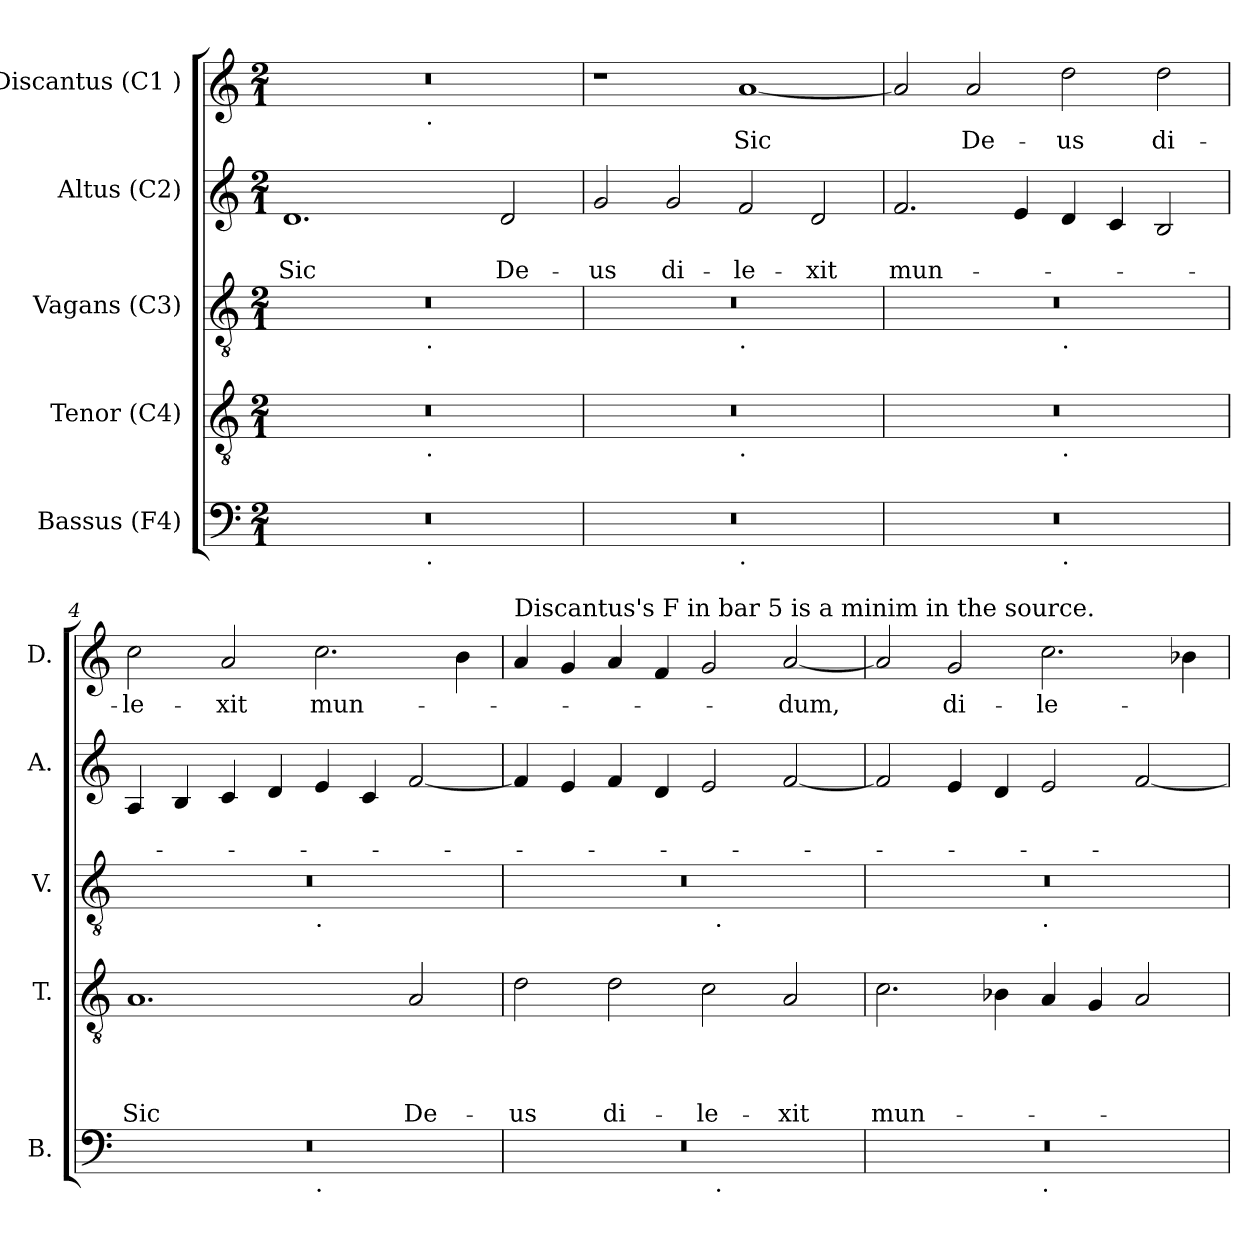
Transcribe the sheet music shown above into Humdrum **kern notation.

**kern	**kern	**text	**text	**text	**text	**kern	**kern	**text	**text	**kern	**text
*part5	*part4	*part4	*part4	*part4	*part4	*part3	*part2	*part2	*part2	*part1	*part1
*staff5	*staff4	*staff4	*staff4	*staff4	*staff4	*staff3	*staff2	*staff2	*staff2	*staff1	*staff1
*I"Bassus (F4)	*I"Tenor (C4)	*	*	*	*	*I"Vagans (C3)	*I"Altus (C2)	*	*	*I"Discantus (C1 )	*
*I'B.	*I'T.	*	*	*	*	*I'V.	*I'A.	*	*	*I'D.	*
*clefF4	*clefGv2	*	*	*	*	*clefGv2	*clefG2	*	*	*clefG2	*
*k[]	*k[]	*	*	*	*	*k[]	*k[]	*	*	*k[]	*
*C:	*C:	*	*	*	*	*C:	*C:	*	*	*C:	*
*M2/1	*M2/1	*	*	*	*	*M2/1	*M2/1	*	*	*M2/1	*
=1	=1	=1	=1	=1	=1	=1	=1	=1	=1	=1	=1
!	!	!	!	!	!	!	!	!	!LO:LY:b	!	!
*^	*^	*	*	*	*	*^	*	*	*	*^	*
0r	2ryy	0r	2ryy	.	.	.	.	0r	2ryy	1.d	.	Sic	0r	2ryy	.
.	4...ryy	.	4...ryy	.	.	.	.	.	4...ryy	.	.	.	.	4...ryy	.
!	!	!	!	!	!	!	!	!	!	!	!	!	!	!LO:TX:b:t=.	!
!	!	!	!	!	!	!	!	!	!LO:TX:b:t=.	!	!	!	!	!	!
!	!	!	!LO:TX:b:t=.	!	!	!	!	!	!	!	!	!	!	!	!
!	!LO:TX:b:t=.	!	!	!	!	!	!	!	!	!	!	!	!	!	!
.	1ryy	.	1ryy	.	.	.	.	.	1ryy	.	.	.	.	1ryy	.
!	!	!	!	!	!	!	!	!	!	!	!	!LO:LY:b	!	!	!
.	.	.	.	.	.	.	.	.	.	2d/	.	De-	.	.	.
.	32ryy	.	32ryy	.	.	.	.	.	32ryy	.	.	.	.	32ryy	.
=2	=2	=2	=2	=2	=2	=2	=2	=2	=2	=2	=2	=2	=2	=2	=2
!	!	!	!	!	!	!	!	!	!	!	!	!LO:LY:b	!	!	!
*	*	*	*	*	*	*	*	*	*	*	*	*	*v	*v	*
0r	1ryy	0r	1ryy	.	.	.	.	0r	1ryy	2g/	.	-us	1r	.
!	!	!	!	!	!	!	!	!	!	!	!	!LO:LY:b	!	!
.	.	.	.	.	.	.	.	.	.	2g/	.	di-	.	.
!	!	!	!	!	!	!	!	!	!LO:TX:b:t=.	!	!	!	!	!
!	!	!	!LO:TX:b:t=.	!	!	!	!	!	!	!	!	!	!	!
!	!LO:TX:b:t=.	!	!	!	!	!	!	!	!	!	!	!	!	!
!	!	!	!	!	!	!	!	!	!	!	!	!LO:LY:b	!	!LO:LY:b
.	1ryy	.	1ryy	.	.	.	.	.	1ryy	2f/	.	-le-	[<1a	Sic
!	!	!	!	!	!	!	!	!	!	!	!	!LO:LY:b	!	!
.	.	.	.	.	.	.	.	.	.	2d/	.	-xit	.	.
=3	=3	=3	=3	=3	=3	=3	=3	=3	=3	=3	=3	=3	=3	=3
!	!	!	!	!	!	!	!	!	!	!	!	!LO:LY:b	!	!
0r	1ryy	0r	1ryy	.	.	.	.	0r	1ryy	2.f/	.	mun-	2a/]	.
!	!	!	!	!	!	!	!	!	!	!	!	!	!	!LO:LY:b
.	.	.	.	.	.	.	.	.	.	.	.	.	2a/	De-
.	.	.	.	.	.	.	.	.	.	4e/	.	.	.	.
!	!	!	!	!	!	!	!	!	!LO:TX:b:t=.	!	!	!	!	!
!	!	!	!LO:TX:b:t=.	!	!	!	!	!	!	!	!	!	!	!
!	!LO:TX:b:t=.	!	!	!	!	!	!	!	!	!	!	!	!	!
!	!	!	!	!	!	!	!	!	!	!	!	!	!	!LO:LY:b
.	1ryy	.	1ryy	.	.	.	.	.	1ryy	4d/	.	.	2dd\	-us
.	.	.	.	.	.	.	.	.	.	4c/	.	.	.	.
!	!	!	!	!	!	!	!	!	!	!	!	!	!	!LO:LY:b
.	.	.	.	.	.	.	.	.	.	2B/	.	.	2dd\	di-
=4	=4	=4	=4	=4	=4	=4	=4	=4	=4	=4	=4	=4	=4	=4
!	!	!	!	!	!	!	!LO:LY:b	!	!	!	!	!	!	!LO:LY:b
*	*	*v	*v	*	*	*	*	*	*	*	*	*	*	*
0r	1ryy	1.A	.	.	.	Sic	0r	1ryy	4A/	.	.	2cc\	-le-
.	.	.	.	.	.	.	.	.	4B/	.	.	.	.
!	!	!	!	!	!	!	!	!	!	!	!	!	!LO:LY:b
.	.	.	.	.	.	.	.	.	4c/	.	.	2a/	-xit
.	.	.	.	.	.	.	.	.	4d/	.	.	.	.
!	!	!	!	!	!	!	!	!LO:TX:b:t=.	!	!	!	!	!
!	!LO:TX:b:t=.	!	!	!	!	!	!	!	!	!	!	!	!
!	!	!	!	!	!	!	!	!	!	!	!	!	!LO:LY:b
.	1ryy	.	.	.	.	.	.	1ryy	4e/	.	.	2.cc\	mun-
.	.	.	.	.	.	.	.	.	4c/	.	.	.	.
!	!	!	!	!	!	!LO:LY:b	!	!	!	!	!	!	!
.	.	2A/	.	.	.	De-	.	.	[<2f/	.	.	.	.
.	.	.	.	.	.	.	.	.	.	.	.	4b\	.
!!LO:LB:g=z
=5	=5	=5	=5	=5	=5	=5	=5	=5	=5	=5	=5	=5	=5
!	!	!	!	!	!	!	!	!	!	!	!	!LO:TX:a:t=Discantus's F in bar 5 is a minim in the source.	!
!	!	!	!	!	!	!LO:LY:b	!	!	!	!	!	!	!
0r	1ryy	2d\	.	.	.	-us	0r	1ryy	4f/]	.	.	4a/	.
.	.	.	.	.	.	.	.	.	4e/	.	.	4g/	.
!	!	!	!	!	!	!LO:LY:b	!	!	!	!	!	!	!
.	.	2d\	.	.	.	di-	.	.	4f/	.	.	4a/	.
.	.	.	.	.	.	.	.	.	4d/	.	.	4f/	.
!	!	!	!	!	!	!LO:LY:b	!	!	!	!	!	!	!
.	32ryy	2c\	.	.	.	-le-	.	32ryy	2e/	.	.	2g/	.
!	!	!	!	!	!	!	!	!LO:TX:b:t=.	!	!	!	!	!
!	!LO:TX:b:t=.	!	!	!	!	!	!	!	!	!	!	!	!
.	2ryy	.	.	.	.	.	.	2ryy	.	.	.	.	.
!	!	!	!	!	!	!LO:LY:b	!	!	!	!	!	!	!LO:LY:b
.	.	2A/	.	.	.	-xit	.	.	[<2f/	.	.	[<2a/	-dum,
.	4...ryy	.	.	.	.	.	.	4...ryy	.	.	.	.	.
=6	=6	=6	=6	=6	=6	=6	=6	=6	=6	=6	=6	=6	=6
!	!	!	!	!	!	!LO:LY:b	!	!	!	!	!	!	!
0r	1ryy	2.c\	.	.	.	mun-	0r	1ryy	2f/]	.	.	2a/]	.
!	!	!	!	!	!	!	!	!	!	!	!	!	!LO:LY:b
.	.	.	.	.	.	.	.	.	4e/	.	.	2g/	di-
.	.	4B-X\	.	.	.	.	.	.	4d/	.	.	.	.
!	!	!	!	!	!	!	!	!LO:TX:b:t=.	!	!	!	!	!
!	!LO:TX:b:t=.	!	!	!	!	!	!	!	!	!	!	!	!
!	!	!	!	!	!	!	!	!	!	!	!	!	!LO:LY:b
.	1ryy	4A/	.	.	.	.	.	1ryy	2e/	.	.	2.cc\	-le-
.	.	4G/	.	.	.	.	.	.	.	.	.	.	.
.	.	2A/	.	.	.	.	.	.	[<2f/	.	.	.	.
.	.	.	.	.	.	.	.	.	.	.	.	4b-X\	.
*v	*v	*	*	*	*	*	*v	*v	*	*	*	*	*
=	=	=	=	=	=	=	=	=	=	=	=
*-	*-	*-	*-	*-	*-	*-	*-	*-	*-	*-	*-
